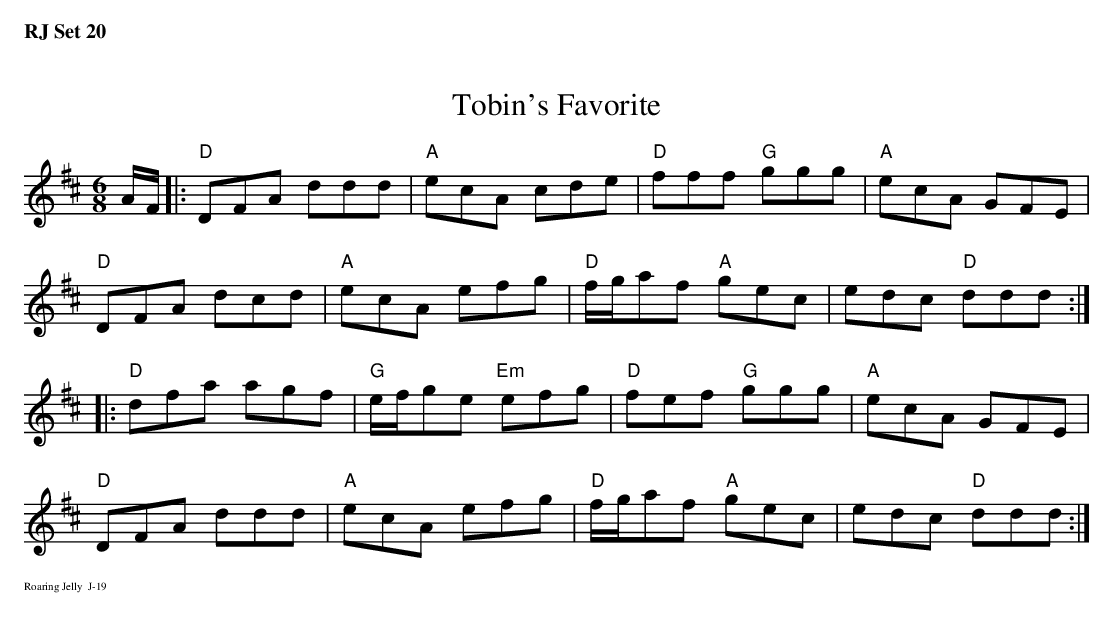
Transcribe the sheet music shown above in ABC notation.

X:1
T: Tobin's Favorite
M: 6/8
K: D
A/F/|: "D"DFA ddd| "A"ecA cde| "D"fff "G"ggg| "A"ecA GFE|
       "D"DFA dcd| "A"ecA efg| "D"f/g/af "A"gec| edc "D"ddd:|
|:\
"D"dfa agf| "G"e/f/ge "Em"efg| "D"fef "G"ggg| "A"ecA GFE|
"D"DFA ddd| "A"ecA efg| "D"f/g/af "A"gec| edc "D"ddd:|
